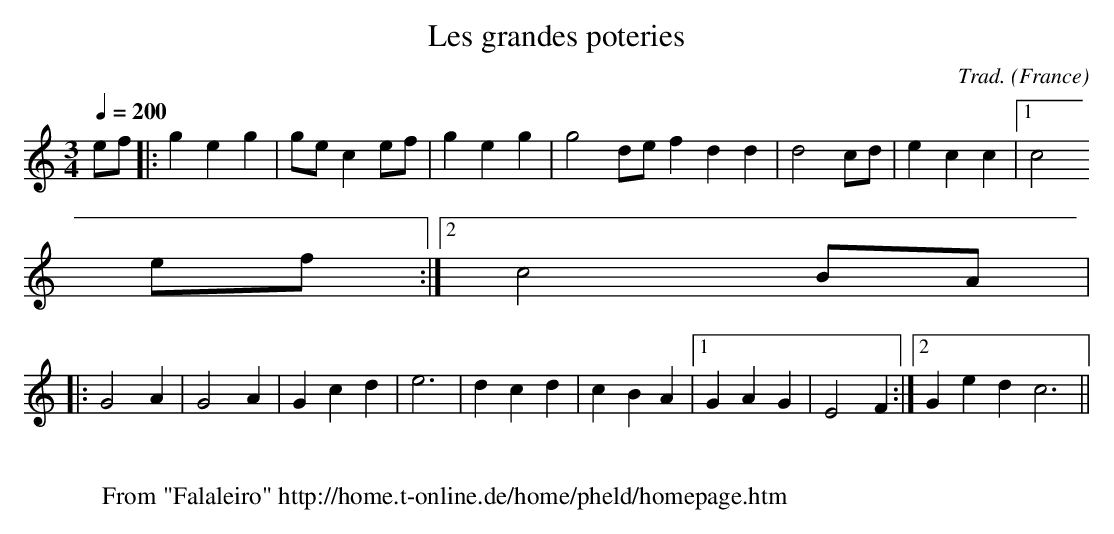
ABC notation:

X:1
T:Les grandes poteries
M:3/4
L:1/4
Q:200
C:Trad.
O:France
K:C
e/2f/2|:geg |g/2e/2 c e/2f/2|geg|g2 d/2e/2 fdd|d2 c/2d/2|ecc|1 c2
e/2f/2:|2 c2 B/2A/2|
|:G2A|G2A|Gcd|e3|dcd|cBA|1 GAG|E2F:|2 Ged c3||
W:
W: From "Falaleiro" http://home.t-online.de/home/pheld/homepage.htm
